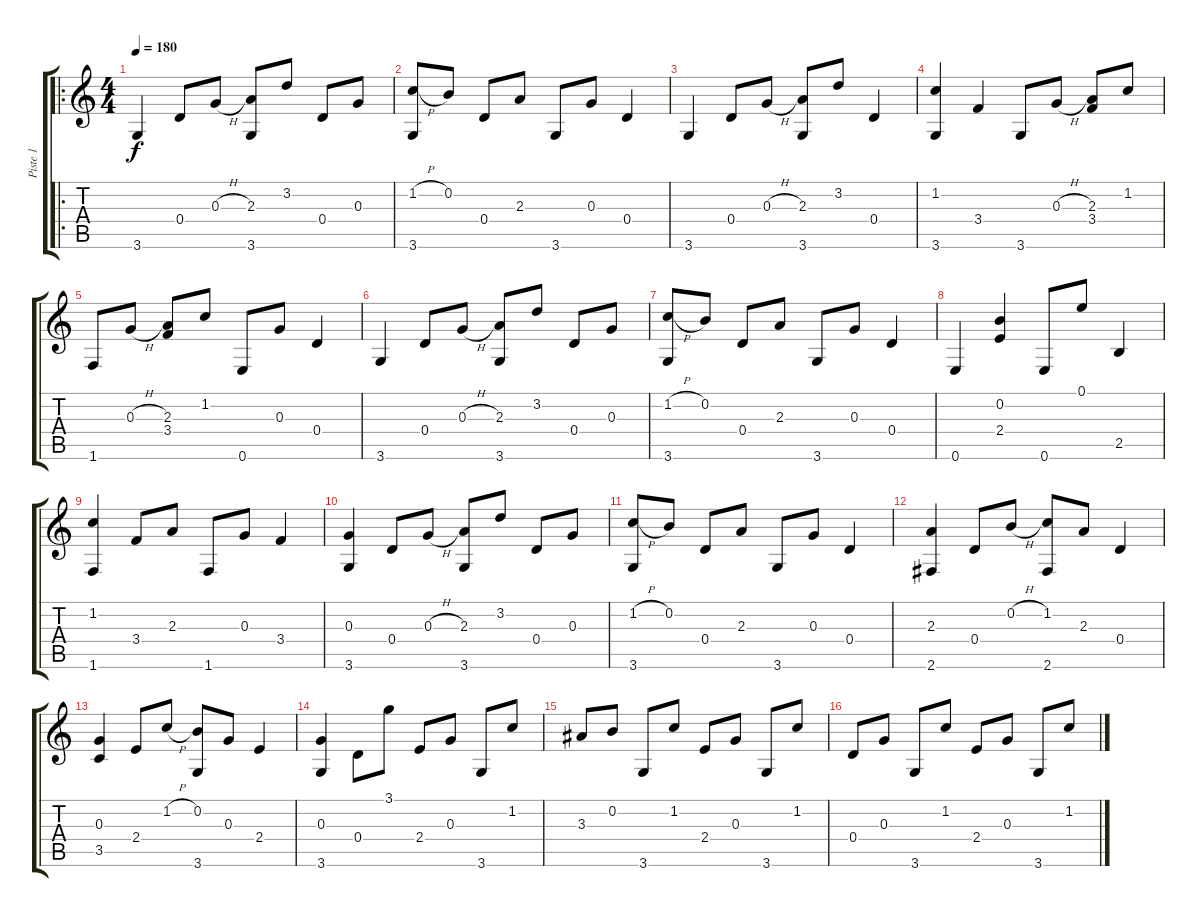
\track ("Piste 1" "Piste 1") {instrument acousticguitarnylon}
\staff {score tabs}
\tuning (E4 B3 G3 D3 A2 E2) {hide}
\ro
\ts (4 4)
\tempo 180
\clef g2
\ks c
3.6.4{dy f instrument acousticguitarnylon} 0.4.8 0.3{h}.8 (2.3 3.6).8 3.2.8 0.4.8 0.3.8 |
(1.2{h} 3.6).8 0.2.8 0.4.8 2.3.8 3.6.8 0.3.8 0.4.4 |
3.6.4 0.4.8 0.3{h}.8 (2.3 3.6).8 3.2.8 0.4.4 |
(1.2 3.6).4 3.4.4 3.6.8 0.3{h}.8 (2.3 3.4).8 1.2.8 |
1.6.8 0.3{h}.8 (2.3 3.4).8 1.2.8 0.6.8 0.3.8 0.4.4 |
3.6.4 0.4.8 0.3{h}.8 (2.3 3.6).8 3.2.8 0.4.8 0.3.8 |
(1.2{h} 3.6).8 0.2.8 0.4.8 2.3.8 3.6.8 0.3.8 0.4.4 |
0.6.4 (0.2 2.4).4 0.6.8 0.1.8 2.5.4 |
(1.2 1.6).4 3.4.8 2.3.8 1.6.8 0.3.8 3.4.4 |
(0.3 3.6).4 0.4.8 0.3{h}.8 (2.3 3.6).8 3.2.8 0.4.8 0.3.8 |
(1.2{h} 3.6).8 0.2.8 0.4.8 2.3.8 3.6.8 0.3.8 0.4.4 |
(2.3 2.6).4 0.4.8 0.2{h}.8 (1.2 2.6).8 2.3.8 0.4.4 |
(0.3 3.5).4 2.4.8 1.2{h}.8 (0.2 3.6).8 0.3.8 2.4.4 |
(0.3 3.6).4 0.4.8 3.1.8 2.4.8 0.3.8 3.6.8 1.2.8 |
3.3.8 0.2.8 3.6.8 1.2.8 2.4.8 0.3.8 3.6.8 1.2.8 |
0.4.8 0.3.8 3.6.8 1.2.8 2.4.8 0.3.8 3.6.8 1.2.8
